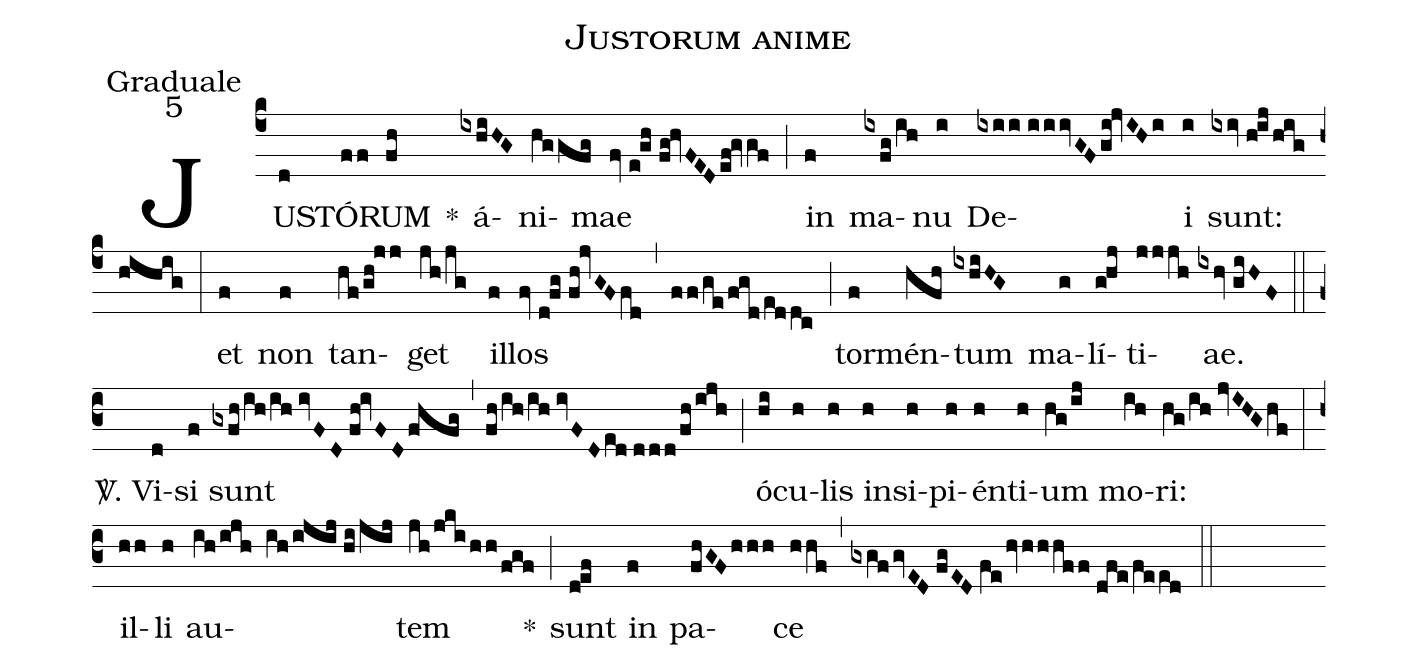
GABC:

name:Justorum anime;
office-part:Graduale;
mode:5;
%%
(c4) JUS(d)TÓ(ff)RUM(fh) *() á(ixhiHG)ni(hggfg)mae(fv//e!gh//fg!hvFED/ef!gvgf) (;) in(f) ma(ixfg/ih)nu(i) De(ixii//iiivGF/gi!jvIHi)i(i) sunt:(ixiv//h!ij/hig//hihig) (:) et(f) non(f) tan(hf/gh!jj)get(jh/jg) il(f)los(fv//d!fg//fh!jvGF/fd) (,) (ff/ge/fgd/eddc) (;) tor(f)mén(hfh)tum(ixhiHG) ma(g)lí(g!hj)ti(jjjh)ae.(ixhv///giHF) (z0::c3)<sp>V/</sp>. Vi(d)si(f) sunt(gxfh/ih/ih//ivFD//fh!ivFD/fhfg) (,) (fh/ih/ih//ivFD/ed//ddd/fh/ijh) (;) ó(hi)cu(h)lis(h) in(h)si(h)pi(h)én(h)ti(h)um(hg/ij) mo(ih)ri:(hg/ih//jvIHG/hf) (:) il(hh)li(h) au(ih/ijh ih/ijij//hi/jij)tem(jh/jki/hh/fgf) *(;) sunt(d!ef) in(f) pa(fhGF/hhh)ce(hhf) (,) (gxgf/gvED//fgED//fe/hv/hhhff//dfe/feed) (::)
